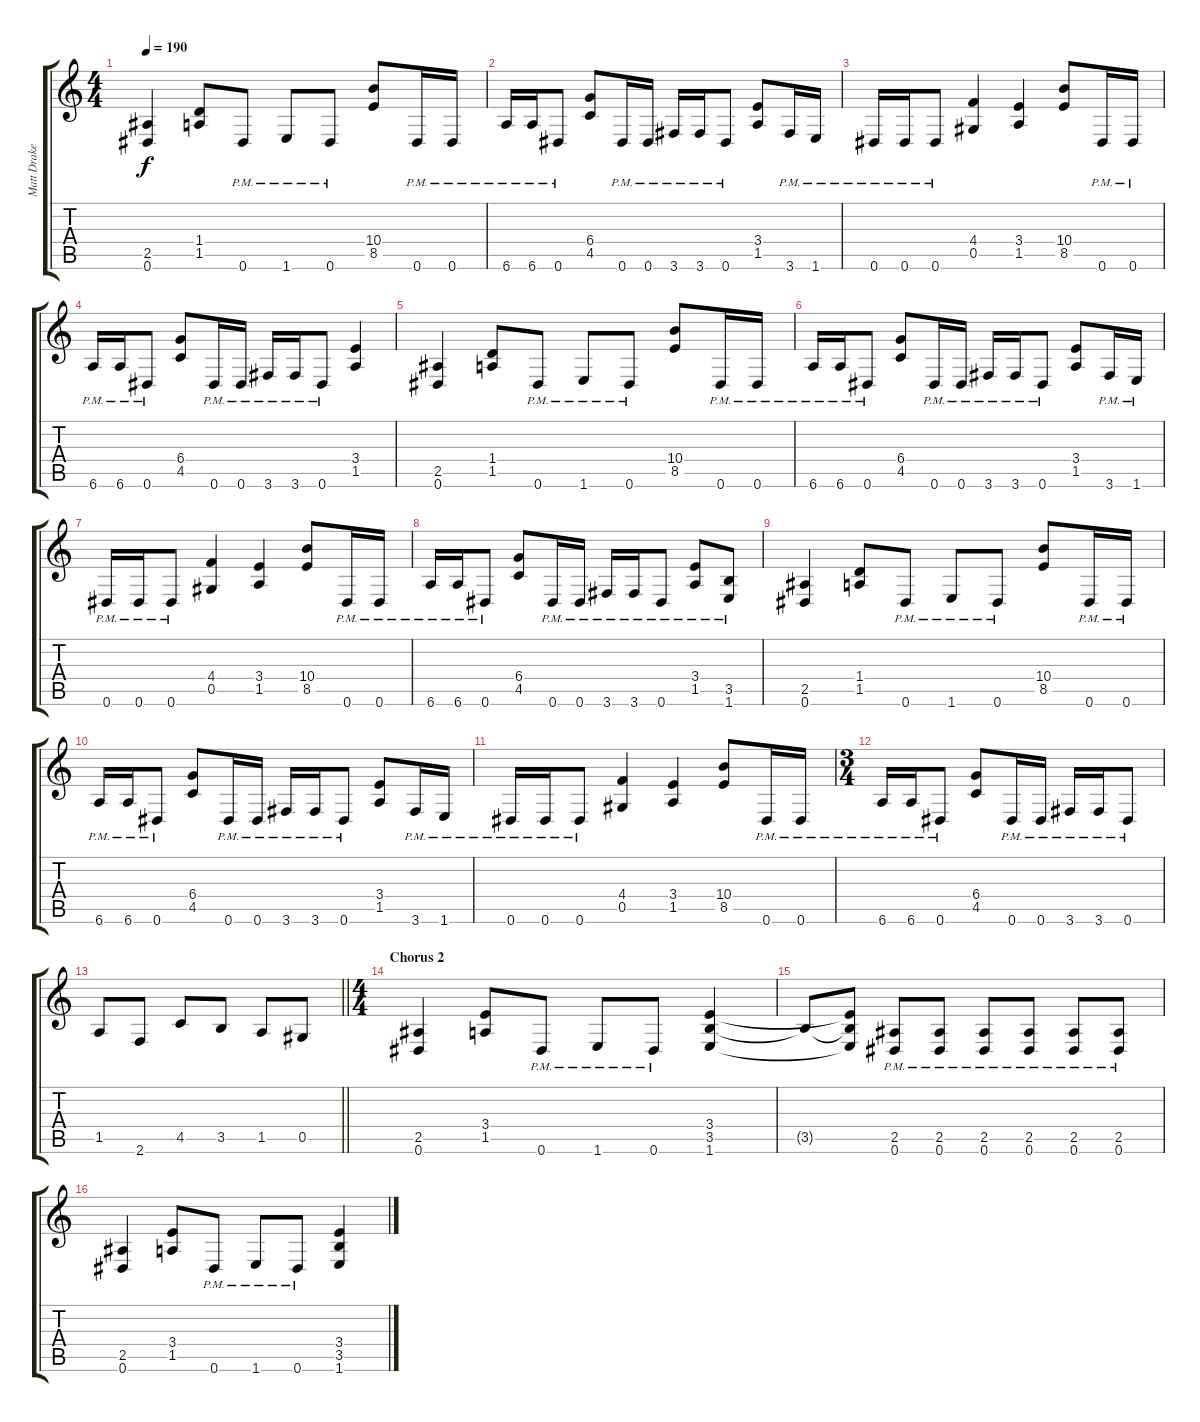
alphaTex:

\track ("Matt Drake" "Matt Drake") {instrument distortionguitar}
\staff {score tabs}
\tuning (Eb4 Bb3 Gb3 Db3 Ab2 Eb2) {hide}
\ts (4 4)
\tempo 190
\clef g2
\ks c
(2.5 0.6).4{dy f} (1.4 1.5).8 0.6{pm}.8 1.6{pm}.8 0.6{pm}.8 (10.4 8.5).8 0.6{pm}.16 0.6{pm}.16 |
6.6{pm}.16 6.6{pm}.16 0.6{pm}.8 (6.4 4.5).8 0.6{pm}.16 0.6{pm}.16 3.6{pm}.16 3.6{pm}.16 0.6{pm}.8 (3.4 1.5).8 3.6{pm}.16 1.6{pm}.16 |
0.6{pm}.16 0.6{pm}.16 0.6{pm}.8 (4.4 0.5).4 (3.4 1.5).4 (10.4 8.5).8 0.6{pm}.16 0.6{pm}.16 |
6.6{pm}.16 6.6{pm}.16 0.6{pm}.8 (6.4 4.5).8 0.6{pm}.16 0.6{pm}.16 3.6{pm}.16 3.6{pm}.16 0.6{pm}.8 (3.4 1.5).4 |
(2.5 0.6).4 (1.4 1.5).8 0.6{pm}.8 1.6{pm}.8 0.6{pm}.8 (10.4 8.5).8 0.6{pm}.16 0.6{pm}.16 |
6.6{pm}.16 6.6{pm}.16 0.6{pm}.8 (6.4 4.5).8 0.6{pm}.16 0.6{pm}.16 3.6{pm}.16 3.6{pm}.16 0.6{pm}.8 (3.4 1.5).8 3.6{pm}.16 1.6{pm}.16 |
0.6{pm}.16 0.6{pm}.16 0.6{pm}.8 (4.4 0.5).4 (3.4 1.5).4 (10.4 8.5).8 0.6{pm}.16 0.6{pm}.16 |
6.6{pm}.16 6.6{pm}.16 0.6{pm}.8 (6.4 4.5).8 0.6{pm}.16 0.6{pm}.16 3.6{pm}.16 3.6{pm}.16 0.6{pm}.8 (3.4{pm} 1.5{pm}).8 (3.5{pm} 1.6{pm}).8 |
(2.5 0.6).4 (1.4 1.5).8 0.6{pm}.8 1.6{pm}.8 0.6{pm}.8 (10.4 8.5).8 0.6{pm}.16 0.6{pm}.16 |
6.6{pm}.16 6.6{pm}.16 0.6{pm}.8 (6.4 4.5).8 0.6{pm}.16 0.6{pm}.16 3.6{pm}.16 3.6{pm}.16 0.6{pm}.8 (3.4 1.5).8 3.6{pm}.16 1.6{pm}.16 |
0.6{pm}.16 0.6{pm}.16 0.6{pm}.8 (4.4 0.5).4 (3.4 1.5).4 (10.4 8.5).8 0.6{pm}.16 0.6{pm}.16 |
\ts (3 4)
6.6{pm}.16 6.6{pm}.16 0.6{pm}.8 (6.4 4.5).8 0.6{pm}.16 0.6{pm}.16 3.6{pm}.16 3.6{pm}.16 0.6{pm}.8 |
\barLineRight lightlight
1.5.8 2.6.8 4.5.8 3.5.8 1.5.8 0.5.8 |
\ts (4 4)
\section ("" "Chorus 2")
(2.5 0.6).4 (3.4 1.5).8 0.6{pm}.8 1.6{pm}.8 0.6{pm}.8 (3.4 3.5 1.6).4 |
3.5{t}.8 (3.4{t} 3.5{t} 1.6{t}).8 (2.5{pm} 0.6{pm}).8 (2.5{pm} 0.6{pm}).8 (2.5{pm} 0.6{pm}).8 (2.5{pm} 0.6{pm}).8 (2.5{pm} 0.6{pm}).8 (2.5{pm} 0.6{pm}).8 |
(2.5 0.6).4 (3.4 1.5).8 0.6{pm}.8 1.6{pm}.8 0.6{pm}.8 (3.4 3.5 1.6).4
